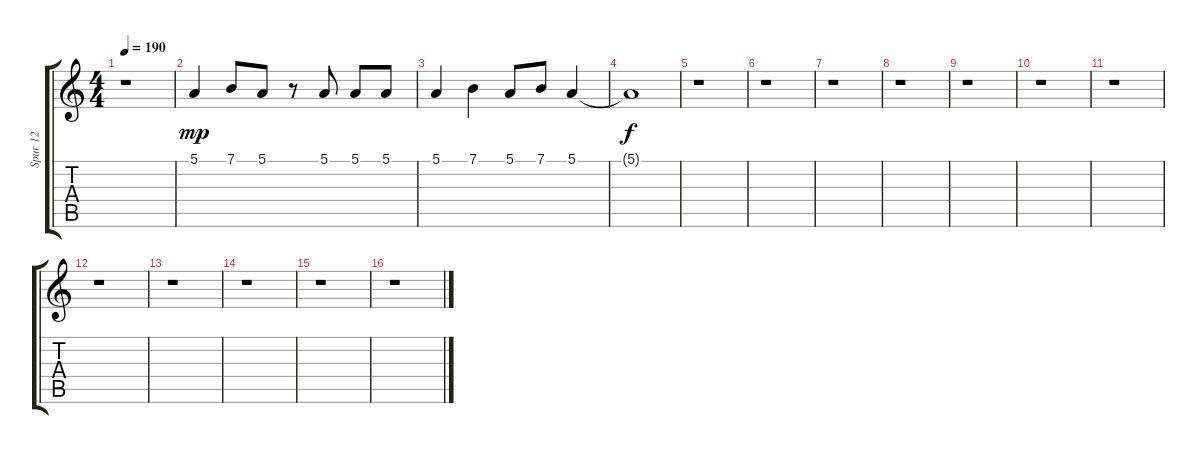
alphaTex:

\track ("Spur 12" "Spur 12") {instrument shamisen}
\staff {score tabs}
\tuning (E4 B3 G3 D3 A2 E2) {hide}
\ts (4 4)
\tempo 190
\clef g2
\ks c
r.1{dy f} |
5.1.4{dy mp} 7.1.8{balance 1} 5.1.8 r.8 5.1.8 5.1.8 5.1.8 |
5.1.4 7.1.4 5.1.8 7.1.8 5.1.4 |
5.1{t}.1{dy f} |
r.1 |
r.1 |
r.1 |
r.1 |
r.1 |
r.1 |
r.1 |
r.1 |
r.1 |
r.1 |
r.1 |
r.1
